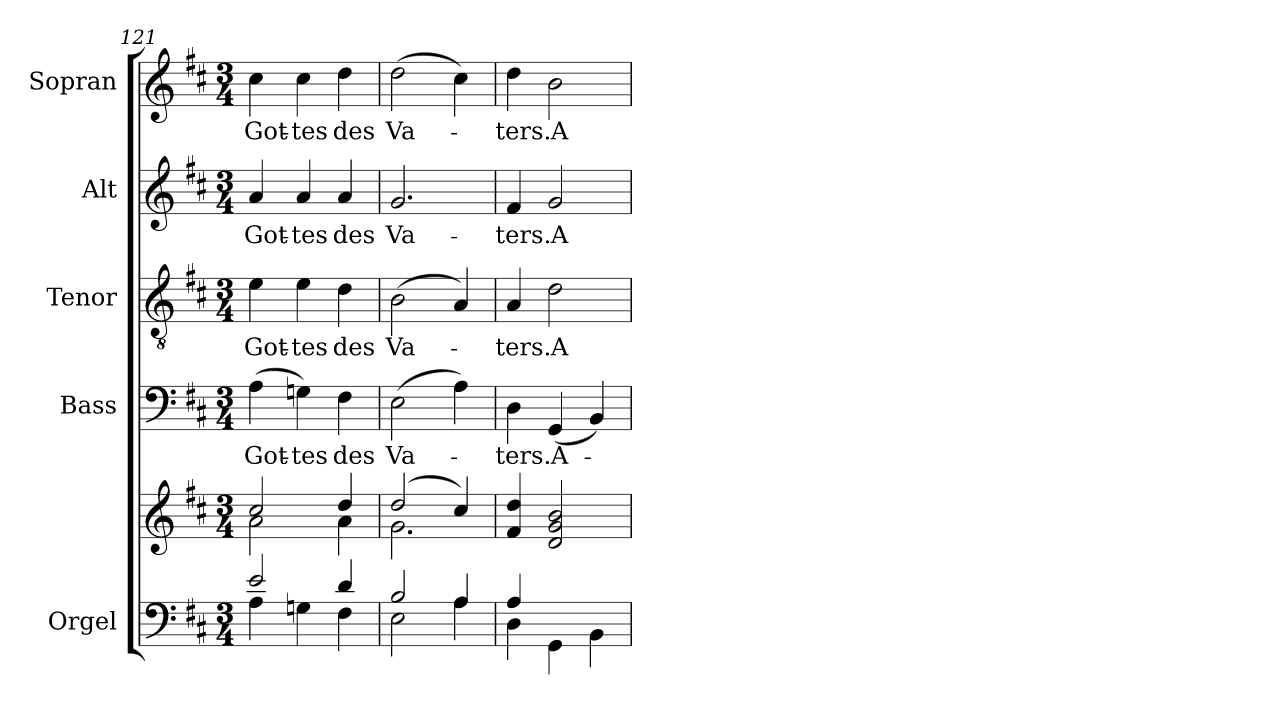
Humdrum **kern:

**kern	**kern	**kern	**text	**kern	**text	**kern	**text	**kern	**text
*part5	*part5	*part4	*part4	*part3	*part3	*part2	*part2	*part1	*part1
*staff6	*staff5	*staff4	*staff4	*staff3	*staff3	*staff2	*staff2	*staff1	*staff1
*I"Orgel	*	*I"Bass	*	*I"Tenor	*	*I"Alt	*	*I"Sopran	*
*I'Org.	*	*I'B.	*	*I'T.	*	*I'A.	*	*I'S.	*
*clefF4	*clefG2	*clefF4	*	*clefGv2	*	*clefG2	*	*clefG2	*
*k[f#c#]	*k[f#c#]	*k[f#c#]	*	*k[f#c#]	*	*k[f#c#]	*	*k[f#c#]	*
*D:	*D:	*D:	*	*D:	*	*D:	*	*D:	*
*M3/4	*M3/4	*M3/4	*	*M3/4	*	*M3/4	*	*M3/4	*
=121	=121	=121	=121	=121	=121	=121	=121	=121	=121
*^	*^	*	*	*	*	*	*	*	*
2e/	4A\	2cc#/	2a\	(4A\	Got-	4e\	Got-	4a/	Got-	4cc#\	Got-
.	4Gn\	.	.	4Gn\)	-tes	4e\	-tes	4a/	-tes	4cc#\	-tes
4d/	4F#\	4dd/	4a\	4F#\	des	4d\	des	4a/	des	4dd\	des
=122	=122	=122	=122	=122	=122	=122	=122	=122	=122	=122	=122
2B/	2E\	(2dd/	2.g\	(2E\	Va-	(2B\	Va-	2.g/	Va-	(2dd\	Va-
4A/	4A\	4cc#/)	.	4A\)	.	4A/)	.	.	.	4cc#\)	.
*	*	*v	*v	*	*	*	*	*	*	*	*
=123	=123	=123	=123	=123	=123	=123	=123	=123	=123	=123
4A/	4D\	4f#/ 4dd/	4D\	-ters.	4A/	-ters.	4f#/	-ters.	4dd\	-ters.
4ryy	4GG\	2d/ 2g/ 2b/	(4GG/	A-	2d\	A-	2g/	A-	2b\	A-
4ryy	4BB\	.	4BB/)	.	.	.	.	.	.	.
*v	*v	*	*	*	*	*	*	*	*	*
=	=	=	=	=	=	=	=	=	=
*-	*-	*-	*-	*-	*-	*-	*-	*-	*-
